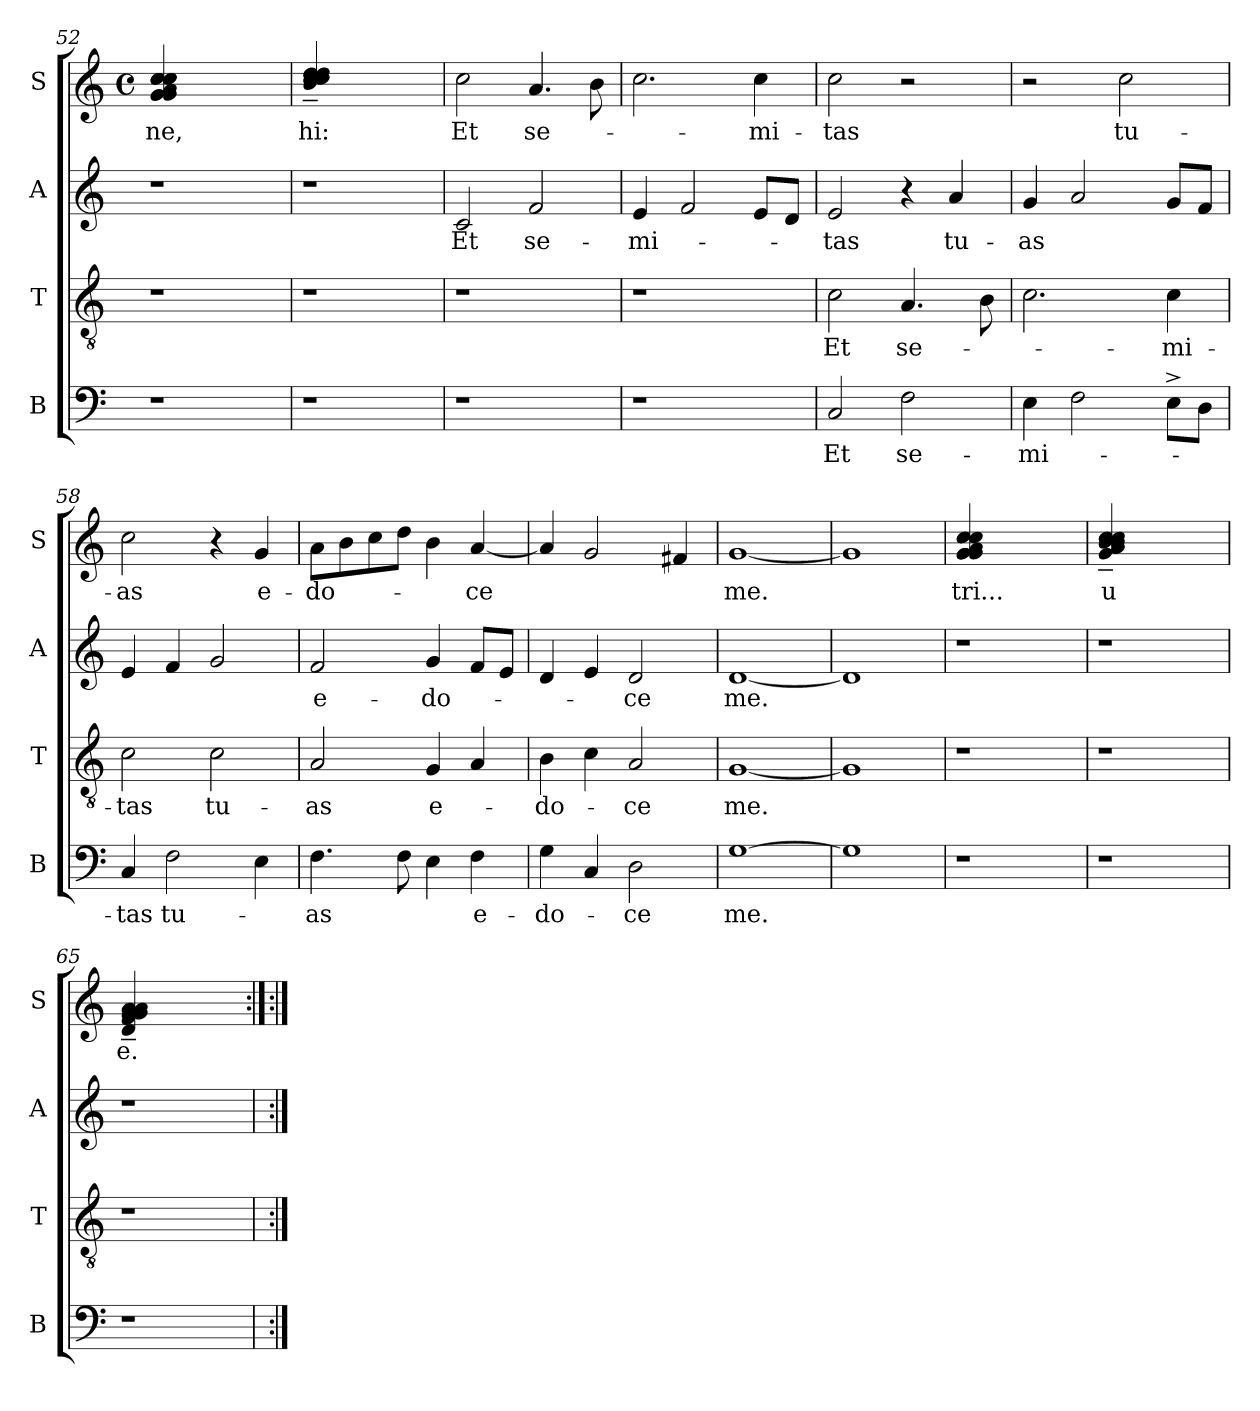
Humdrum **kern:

**kern	**text	**kern	**text	**kern	**text	**kern	**text
*part4	*part4	*part3	*part3	*part2	*part2	*part1	*part1
*staff4	*staff4	*staff3	*staff3	*staff2	*staff2	*staff1	*staff1
*I"B	*	*I"T	*	*I"A	*	*I"S	*
*I'B	*	*I'T	*	*I'A	*	*I'S	*
!!LO:PB:g=z
*clefF4	*	*clefGv2	*	*clefG2	*	*clefG2	*
*	*	*	*	*	*	*M4/4	*
*	*	*	*	*	*	*met(c)	*
=52	=52	=52	=52	=52	=52	=52	=52
!	!	!	!	!	!	!	!LO:LY:b:cj
1r	.	1r	.	1r	.	(>(>4g/ 4a/ 4g/ 4g/ 4cc/ 4cc/ 4cc/ 4cc/ 4cc/	-ne,
.	.	.	.	.	.	2.ryy	.
=53	=53	=53	=53	=53	=53	=53	=53
!	!	!	!	!	!	!	!LO:LY:b:cj
1r	.	1r	.	1r	.	(>(>(>(>4cc/~> 4b/~> 4cc/~> 4dd/~> 4dd/~> 4cc/~> 4dd/~> 4dd/~> 4cc/~>	-hi:
.	.	.	.	.	.	2.ryy	.
!!LO:LB:g=z
=54	=54	=54	=54	=54	=54	=54	=54
!	!	!	!	!	!LO:LY:b:cj	!	!LO:LY:b:cj
1r	.	1r	.	2c/	Et	2cc\	Et
!	!	!	!	!	!LO:LY:b:cj	!	!LO:LY:b:cj
.	.	.	.	2f/	se-	4.a/	se-
.	.	.	.	.	.	8b\	.
=55	=55	=55	=55	=55	=55	=55	=55
!	!	!	!	!	!LO:LY:b:cj	!	!
1r	.	1r	.	4e/	-mi-	2.cc\	.
.	.	.	.	2f/	.	.	.
!	!	!	!	!	!	!	!LO:LY:b:cj
.	.	.	.	8e/L	.	4cc\	-mi-
.	.	.	.	8d/J	.	.	.
=56	=56	=56	=56	=56	=56	=56	=56
!	!LO:LY:b:cj	!	!LO:LY:b:cj	!	!LO:LY:b:cj	!	!LO:LY:b:cj
2C/	Et	2c\	Et	2e/	-tas	2cc\	-tas
!	!LO:LY:b:cj	!	!LO:LY:b:cj	!	!	!	!
2F\	se-	4.A/	se-	4r	.	2r	.
!	!	!	!	!	!LO:LY:b:cj	!	!
.	.	.	.	4a/	tu-	.	.
.	.	8B\	.	.	.	.	.
=57	=57	=57	=57	=57	=57	=57	=57
!	!LO:LY:b:cj	!	!	!	!LO:LY:b:cj	!	!
4E\	-mi-	2.c\	.	4g/	-as	2r	.
2F\	.	.	.	2a/	.	.	.
!	!	!	!	!	!	!	!LO:LY:b:cj
.	.	.	.	.	.	2cc\	tu-
!	!	!	!LO:LY:b:cj	!	!	!	!
8E^<\L	.	4c\	-mi-	8g/L	.	.	.
8D\J	.	.	.	8f/J	.	.	.
=58	=58	=58	=58	=58	=58	=58	=58
!	!LO:LY:b:cj	!	!LO:LY:b:cj	!	!	!	!LO:LY:b:cj
4C/	-tas	2c\	-tas	4e/	.	2cc\	-as
!	!LO:LY:b:cj	!	!	!	!	!	!
2F\	tu-	.	.	4f/	.	.	.
!	!	!	!LO:LY:b:cj	!	!	!	!
.	.	2c\	tu-	2g/	.	4r	.
!	!	!	!	!	!	!	!LO:LY:b:cj
4E\	.	.	.	.	.	4g/	e-
=59	=59	=59	=59	=59	=59	=59	=59
!	!LO:LY:b:cj	!	!LO:LY:b:cj	!	!LO:LY:b:cj	!	!LO:LY:b:cj
4.F\	-as	2A/	-as	2f/	e-	8a\L	-do-
.	.	.	.	.	.	8b\	.
.	.	.	.	.	.	8cc\	.
8F\	.	.	.	.	.	8dd\J	.
!	!	!	!LO:LY:b:cj	!	!LO:LY:b:cj	!	!
4E\	.	4G/	e-	4g/	-do-	4b\	.
!	!LO:LY:b:cj	!	!	!	!	!	!LO:LY:b:cj
4F\	e-	4A/	.	8f/L	.	[<4a/	-ce
.	.	.	.	8e/J	.	.	.
=60	=60	=60	=60	=60	=60	=60	=60
!	!LO:LY:b:cj	!	!LO:LY:b:cj	!	!	!	!
4G\	-do-	4B\	-do-	4d/	.	4a/]	.
4C/	.	4c\	.	4e/	.	2g/	.
!	!LO:LY:b:cj	!	!LO:LY:b:cj	!	!LO:LY:b:cj	!	!
2D\	-ce	2A/	-ce	2d/	-ce	.	.
.	.	.	.	.	.	4f#X/	.
=61	=61	=61	=61	=61	=61	=61	=61
!	!LO:LY:b:cj	!	!LO:LY:b:cj	!	!LO:LY:b:cj	!	!LO:LY:b:cj
[>1G	me.	[<1G	me.	[<1d	me.	[<1g	me.
=62	=62	=62	=62	=62	=62	=62	=62
1G]	.	1G]	.	1d]	.	1g]	.
!!LO:LB:g=z
=63	=63	=63	=63	=63	=63	=63	=63
!	!	!	!	!	!	!	!LO:LY:b:cj
1r	.	1r	.	1r	.	(>(>4g/ 4a/ 4g/ 4g/ 4cc/ 4cc/ 4cc/	-tri...
.	.	.	.	.	.	2.ryy	.
=64	=64	=64	=64	=64	=64	=64	=64
!	!	!	!	!	!	!	!LO:LY:b:cj
1r	.	1r	.	1r	.	(>(>(>4cc/~> 4cc/~> 4b/~> 4g/~> 4a/~> 4cc/~> 4b/~>	u
.	.	.	.	.	.	2.ryy	.
=65	=65	=65	=65	=65	=65	=65	=65
!	!	!	!	!	!	!	!LO:LY:b:cj
1r	.	1r	.	1r	.	(<4a/~< 4g/~< 4a/~< 4d/~< 4f/~< 4g/~<	e.
.	.	.	.	.	.	2.ryy	.
=	=:|!	=	=:|!	=	=:|!	=:|!	=:|!
*-	*-	*-	*-	*-	*-	*-	*-
